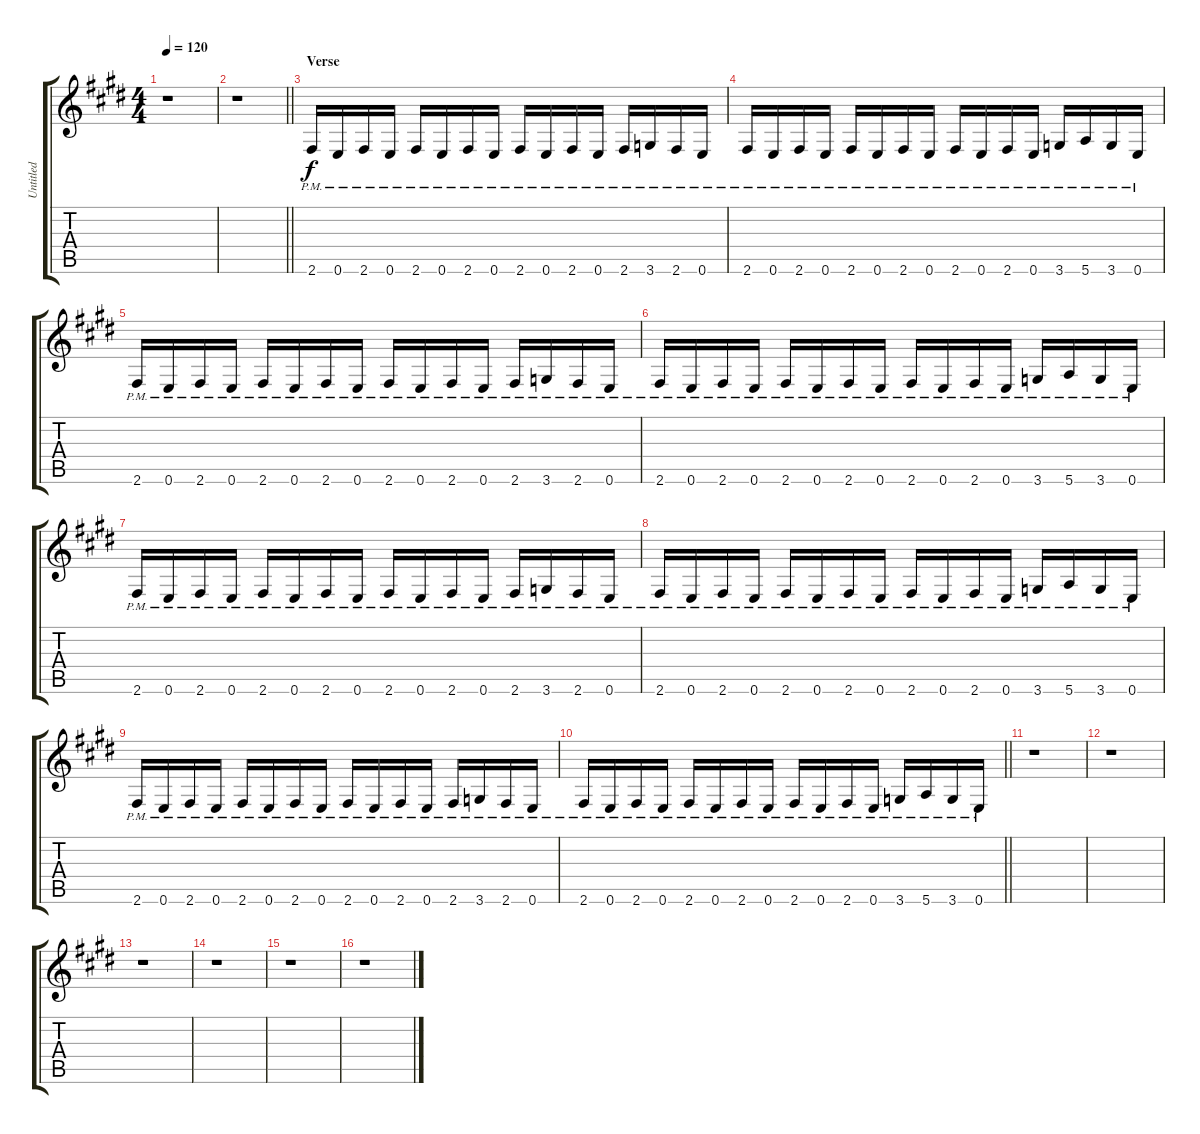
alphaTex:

\track ("Untitled" "Untitled") {instrument distortionguitar}
\staff {score tabs}
\tuning (E4 B3 G3 D3 A2 E2) {hide}
\ts (4 4)
\tempo 120
\clef g2
\ks e
r.1{dy f instrument distortionguitar} |
\barLineRight lightlight
r.1 |
\section ("" "Verse")
2.6{pm}.16 0.6{pm}.16 2.6{pm}.16 0.6{pm}.16 2.6{pm}.16 0.6{pm}.16 2.6{pm}.16 0.6{pm}.16 2.6{pm}.16 0.6{pm}.16 2.6{pm}.16 0.6{pm}.16 2.6{pm}.16 3.6{pm}.16 2.6{pm}.16 0.6{pm}.16 |
2.6{pm}.16 0.6{pm}.16 2.6{pm}.16 0.6{pm}.16 2.6{pm}.16 0.6{pm}.16 2.6{pm}.16 0.6{pm}.16 2.6{pm}.16 0.6{pm}.16 2.6{pm}.16 0.6{pm}.16 3.6{pm}.16 5.6{pm}.16 3.6{pm}.16 0.6{pm}.16 |
2.6{pm}.16 0.6{pm}.16 2.6{pm}.16 0.6{pm}.16 2.6{pm}.16 0.6{pm}.16 2.6{pm}.16 0.6{pm}.16 2.6{pm}.16 0.6{pm}.16 2.6{pm}.16 0.6{pm}.16 2.6{pm}.16 3.6{pm}.16 2.6{pm}.16 0.6{pm}.16 |
2.6{pm}.16 0.6{pm}.16 2.6{pm}.16 0.6{pm}.16 2.6{pm}.16 0.6{pm}.16 2.6{pm}.16 0.6{pm}.16 2.6{pm}.16 0.6{pm}.16 2.6{pm}.16 0.6{pm}.16 3.6{pm}.16 5.6{pm}.16 3.6{pm}.16 0.6{pm}.16 |
2.6{pm}.16 0.6{pm}.16 2.6{pm}.16 0.6{pm}.16 2.6{pm}.16 0.6{pm}.16 2.6{pm}.16 0.6{pm}.16 2.6{pm}.16 0.6{pm}.16 2.6{pm}.16 0.6{pm}.16 2.6{pm}.16 3.6{pm}.16 2.6{pm}.16 0.6{pm}.16 |
2.6{pm}.16 0.6{pm}.16 2.6{pm}.16 0.6{pm}.16 2.6{pm}.16 0.6{pm}.16 2.6{pm}.16 0.6{pm}.16 2.6{pm}.16 0.6{pm}.16 2.6{pm}.16 0.6{pm}.16 3.6{pm}.16 5.6{pm}.16 3.6{pm}.16 0.6{pm}.16 |
2.6{pm}.16 0.6{pm}.16 2.6{pm}.16 0.6{pm}.16 2.6{pm}.16 0.6{pm}.16 2.6{pm}.16 0.6{pm}.16 2.6{pm}.16 0.6{pm}.16 2.6{pm}.16 0.6{pm}.16 2.6{pm}.16 3.6{pm}.16 2.6{pm}.16 0.6{pm}.16 |
\barLineRight lightlight
2.6{pm}.16 0.6{pm}.16 2.6{pm}.16 0.6{pm}.16 2.6{pm}.16 0.6{pm}.16 2.6{pm}.16 0.6{pm}.16 2.6{pm}.16 0.6{pm}.16 2.6{pm}.16 0.6{pm}.16 3.6{pm}.16 5.6{pm}.16 3.6{pm}.16 0.6{pm}.16 |
r.1 |
r.1 |
r.1 |
r.1 |
r.1 |
r.1
